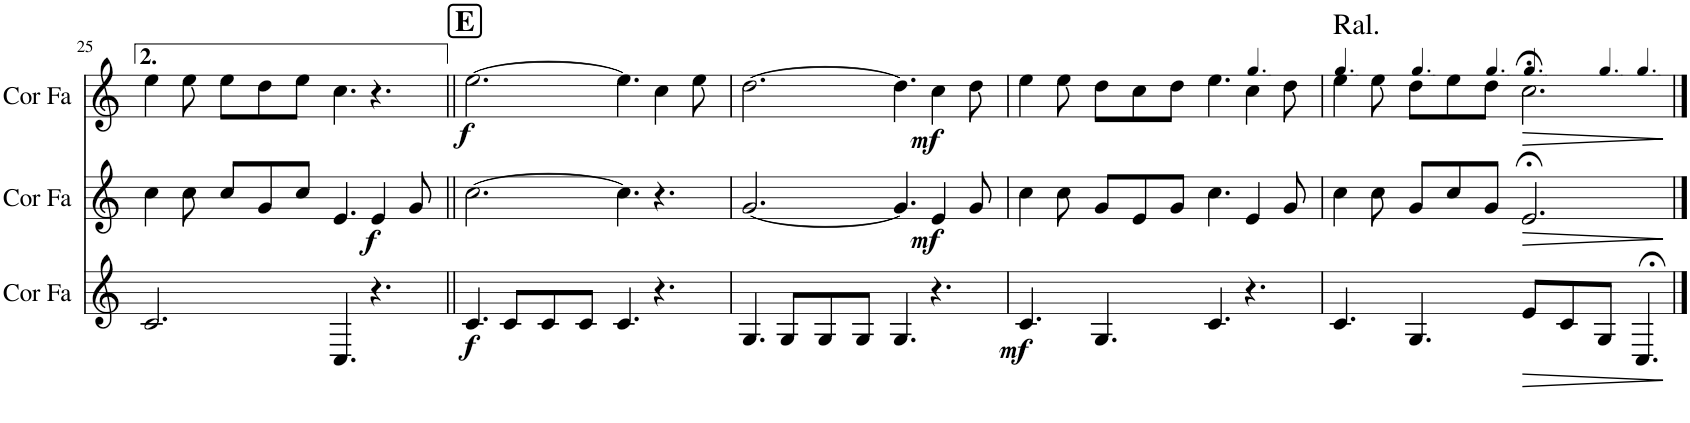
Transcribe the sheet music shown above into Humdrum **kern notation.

**kern	**dynam	**kern	**dynam	**kern	**dynam
*part3	*part3	*part2	*part2	*part1	*part1
*staff3	*staff3	*staff2	*staff2	*staff1	*staff1
*I"Cor en Fa	*	*I"Cor en Fa	*	*I"Cor en Fa	*
*I'Cor Fa	*	*I'Cor Fa	*	*I'Cor Fa	*
!!LO:PB:g=z
*clefG2	*	*clefG2	*	*clefG2	*
*Trd4c7	*	*Trd4c7	*	*Trd4c7	*
*k[]	*	*k[]	*	*k[]	*
*M12/8	*	*M12/8	*	*M12/8	*
=25	=25	=25	=25	=25	=25
2.c/	.	4cc\	.	4ee\	.
.	.	8cc\	.	8ee\	.
.	.	8cc/L	.	8ee\L	.
.	.	8g/	.	8dd\	.
.	.	8cc/J	.	8ee\J	.
4.C/	.	4.e/	.	4.cc\	.
!	!	!	!LO:DY:b	!	!
4.r	.	4e/	f	4.r	.
.	.	8g/	.	.	.
!!LO:REH:place=s1:a:B:cj:fs=14:t=E
=26||	=26||	=26||	=26||	=26||	=26||
!	!LO:DY:b	!	!	!	!LO:DY:b
4.c/	f	[2.cc\	.	[2.ee\	f
8c/L	.	.	.	.	.
8c/	.	.	.	.	.
8c/J	.	.	.	.	.
4.c/	.	4.cc\]	.	4.ee\]	.
4.r	.	4.r	.	4cc\	.
.	.	.	.	8ee\	.
=27	=27	=27	=27	=27	=27
4.G/	.	[2.g/	.	[2.dd\	.
8G/L	.	.	.	.	.
8G/	.	.	.	.	.
8G/J	.	.	.	.	.
4.G/	.	4.g/]	.	4.dd\]	.
!	!	!	!LO:DY:b	!	!LO:DY:b
4.r	.	4e/	mf	4cc\	mf
.	.	8g/	.	8dd\	.
=28	=28	=28	=28	=28	=28
!	!LO:DY:b	!	!	!	!
4.c/	mf	4cc\	.	4ee\	.
.	.	8cc\	.	8ee\	.
4.G/	.	8g/L	.	8dd\L	.
.	.	8e/	.	8cc\	.
.	.	8g/J	.	8dd\J	.
4.c/	.	4.cc\	.	4.ee\	.
*	*	*	*	*MM90	*
4.r	.	4e/	.	4cc\	.
.	.	8g/	.	8dd\	.
=29	=29	=29	=29	=29	=29
*	*	*	*	*MM81	*
!	!	!	!	!LO:TX:a:t=Ral.	!
*	*	*	*	*^	*
*	*	*	*	*	*^	*
4.c/	.	4cc\	.	4ee\	1ryy	1ryy	.
.	.	8cc\	.	8ee\	.	.	.
*	*	*	*	*MM69	*	*	*
4.G/	.	8g/L	.	8dd\L	.	.	.
.	.	8cc/	.	8ee\	.	.	.
*	*	*	*	*MM57	*	*	*
.	.	8g/J	.	8dd\J	.	.	.
*	*	*	*	*MM51	*	*	*
!	!LO:HP:b	!	!LO:HP:b	!	!	!	!LO:HP:b
8e/L	>	2.e;</	>	2.cc;<\	.	.	>
8c/	.	.	.	.	.	.	.
*	*	*	*	*MM45	*	*	*
8G/J	.	.	.	.	2ryy	8ryy	.
*	*	*	*	*MM30	*	*	*
4.C;</	.	.	.	.	.	4.ryy	.
.	]	.	]	.	.	.	]
*	*	*	*	*v	*v	*v	*
==	==	==	==	==	==
*-	*-	*-	*-	*-	*-
